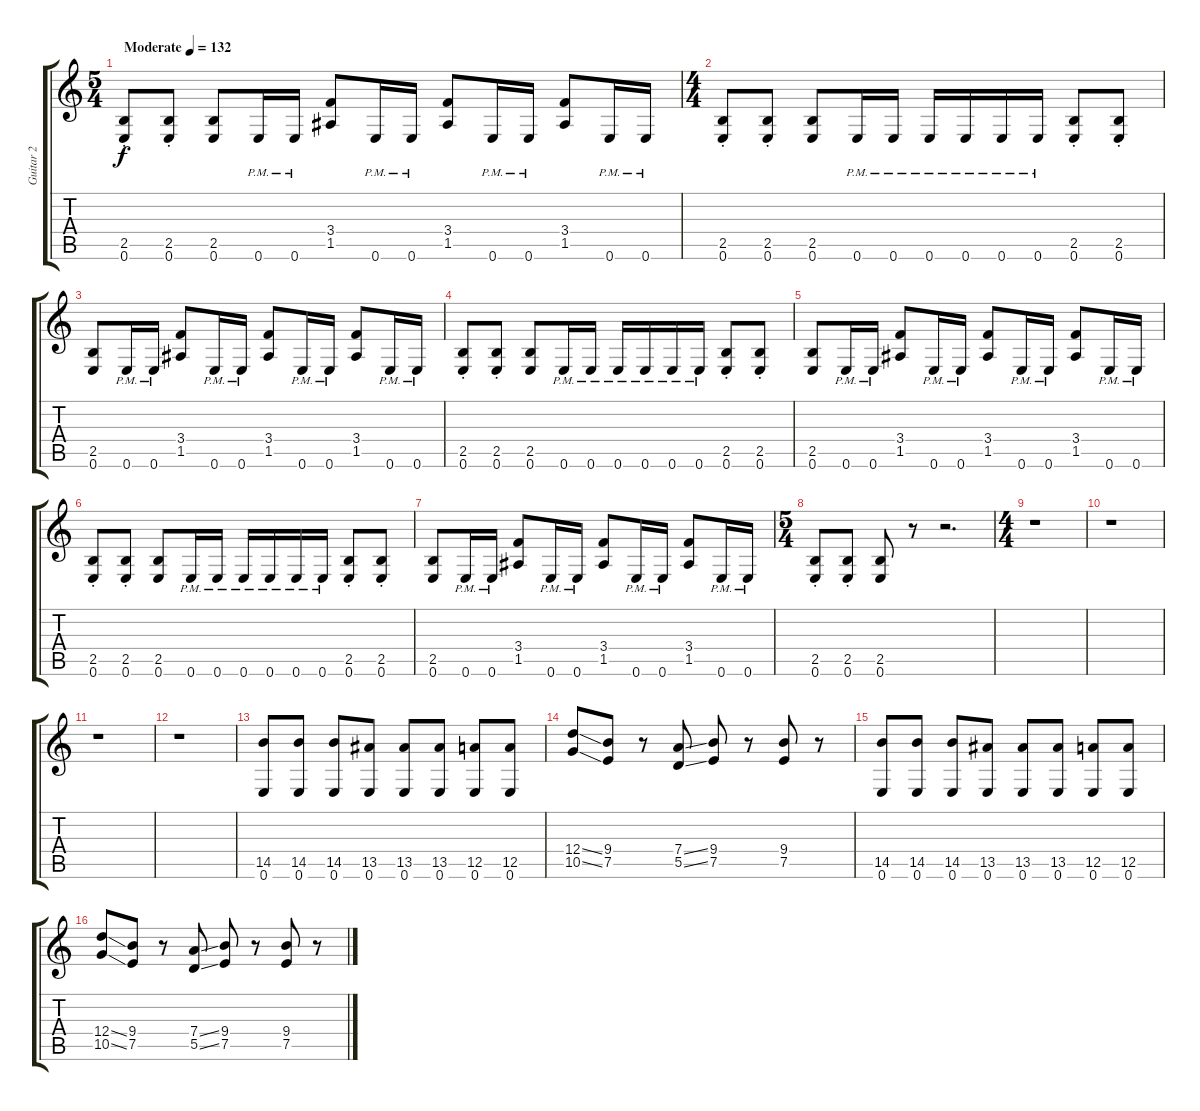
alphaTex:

\track ("Guitar 2" "Guitar 2") {instrument distortionguitar}
\staff {score tabs}
\tuning (E4 B3 G3 D3 A2 E2) {hide}
\ts (5 4)
\tempo (132 "Moderate")
\clef g2
\ks c
(2.5{st} 0.6{st}).8{dy f instrument distortionguitar} (2.5{st} 0.6{st}).8 (2.5 0.6).8 0.6{pm}.16 0.6{pm}.16 (3.4 1.5).8 0.6{pm}.16 0.6{pm}.16 (3.4 1.5).8 0.6{pm}.16 0.6{pm}.16 (3.4 1.5).8 0.6{pm}.16 0.6{pm}.16 |
\ts (4 4)
(2.5{st} 0.6{st}).8 (2.5{st} 0.6{st}).8 (2.5 0.6).8 0.6{pm}.16 0.6{pm}.16 0.6{pm}.16 0.6{pm}.16 0.6{pm}.16 0.6{pm}.16 (2.5{st} 0.6{st}).8 (2.5{st} 0.6{st}).8 |
(2.5 0.6).8 0.6{pm}.16 0.6{pm}.16 (3.4 1.5).8 0.6{pm}.16 0.6{pm}.16 (3.4 1.5).8 0.6{pm}.16 0.6{pm}.16 (3.4 1.5).8 0.6{pm}.16 0.6{pm}.16 |
(2.5{st} 0.6{st}).8 (2.5{st} 0.6{st}).8 (2.5 0.6).8 0.6{pm}.16 0.6{pm}.16 0.6{pm}.16 0.6{pm}.16 0.6{pm}.16 0.6{pm}.16 (2.5{st} 0.6{st}).8 (2.5{st} 0.6{st}).8 |
(2.5 0.6).8 0.6{pm}.16 0.6{pm}.16 (3.4 1.5).8 0.6{pm}.16 0.6{pm}.16 (3.4 1.5).8 0.6{pm}.16 0.6{pm}.16 (3.4 1.5).8 0.6{pm}.16 0.6{pm}.16 |
(2.5{st} 0.6{st}).8 (2.5{st} 0.6{st}).8 (2.5 0.6).8 0.6{pm}.16 0.6{pm}.16 0.6{pm}.16 0.6{pm}.16 0.6{pm}.16 0.6{pm}.16 (2.5{st} 0.6{st}).8 (2.5{st} 0.6{st}).8 |
(2.5 0.6).8 0.6{pm}.16 0.6{pm}.16 (3.4 1.5).8 0.6{pm}.16 0.6{pm}.16 (3.4 1.5).8 0.6{pm}.16 0.6{pm}.16 (3.4 1.5).8 0.6{pm}.16 0.6{pm}.16 |
\ts (5 4)
(2.5{st} 0.6{st}).8 (2.5{st} 0.6{st}).8 (2.5 0.6).8 r.8 r.2{d} |
\ts (4 4)
r.1 |
r.1 |
r.1 |
r.1 |
(14.5 0.6).8 (14.5 0.6).8 (14.5 0.6).8 (13.5 0.6).8 (13.5 0.6).8 (13.5 0.6).8 (12.5 0.6).8 (12.5 0.6).8 |
(12.4{ss} 10.5{ss}).8 (9.4 7.5).8 r.8 (7.4{ss} 5.5{ss}).8 (9.4 7.5).8 r.8 (9.4 7.5).8 r.8 |
(14.5 0.6).8 (14.5 0.6).8 (14.5 0.6).8 (13.5 0.6).8 (13.5 0.6).8 (13.5 0.6).8 (12.5 0.6).8 (12.5 0.6).8 |
(12.4{ss} 10.5{ss}).8 (9.4 7.5).8 r.8 (7.4{ss} 5.5{ss}).8 (9.4 7.5).8 r.8 (9.4 7.5).8 r.8
